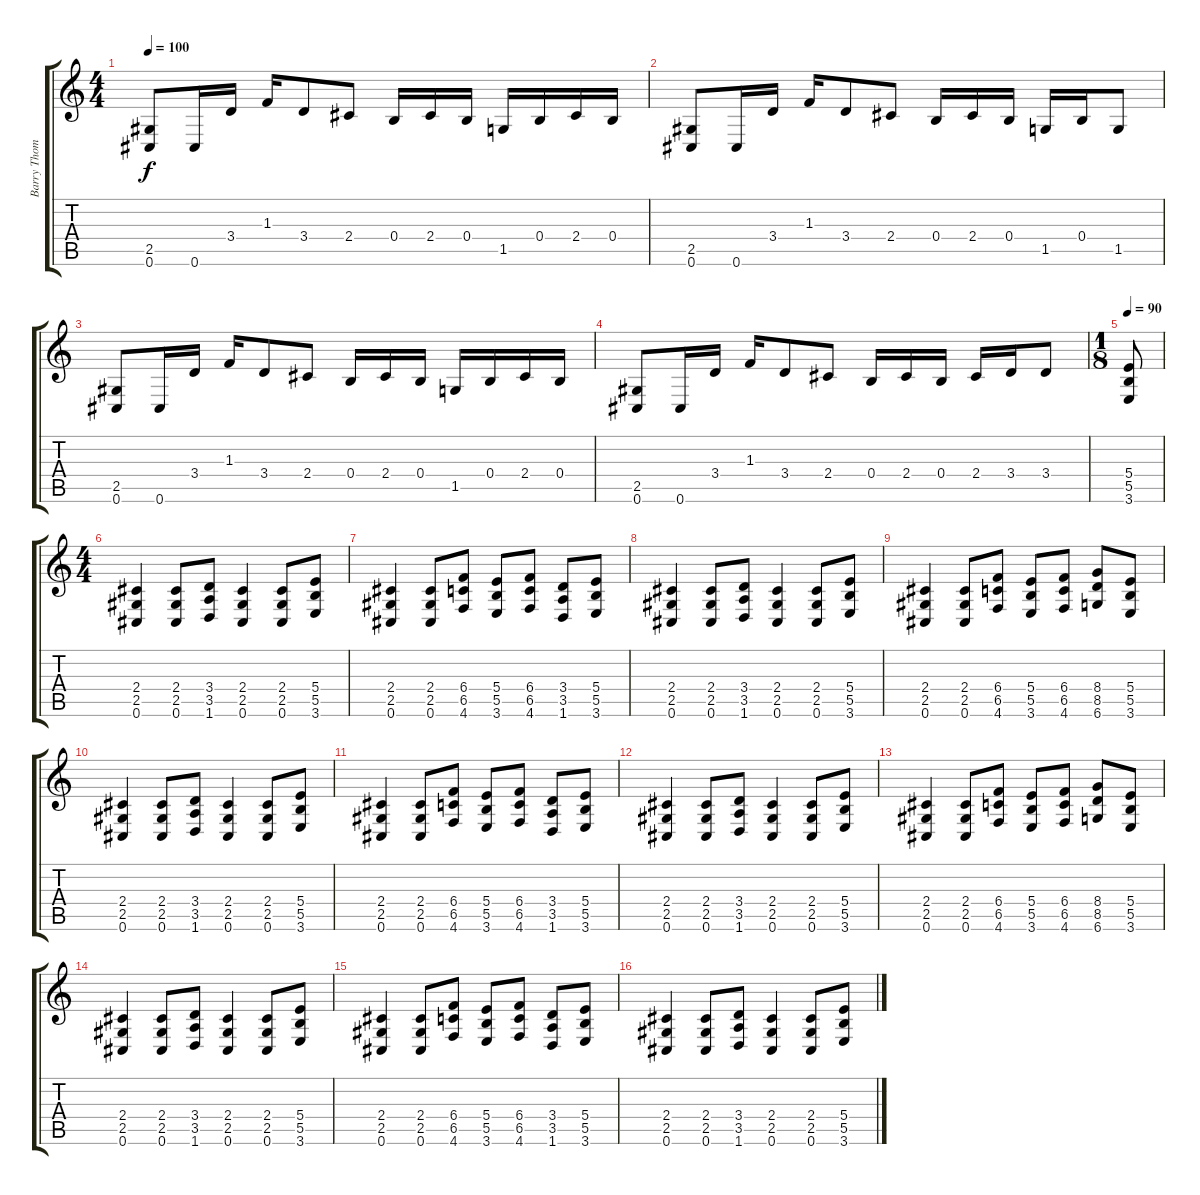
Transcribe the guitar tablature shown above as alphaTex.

\track ("Barry Thomson" "Barry Thom") {instrument overdrivenguitar}
\staff {score tabs}
\tuning (Db4 Ab3 E3 B2 Gb2 Db2) {hide}
\ts (4 4)
\tempo 100
\clef g2
\ks c
(2.5 0.6).8{dy f} 0.6.16 3.4.16 1.3.16 3.4.8 2.4.8 0.4.16 2.4.16 0.4.16 1.5.16 0.4.16 2.4.16 0.4.16 |
(2.5 0.6).8 0.6.16 3.4.16 1.3.16 3.4.8 2.4.8 0.4.16 2.4.16 0.4.16 1.5.16 0.4.16 1.5.8 |
(2.5 0.6).8 0.6.16 3.4.16 1.3.16 3.4.8 2.4.8 0.4.16 2.4.16 0.4.16 1.5.16 0.4.16 2.4.16 0.4.16 |
(2.5 0.6).8 0.6.16 3.4.16 1.3.16 3.4.8 2.4.8 0.4.16 2.4.16 0.4.16 2.4.16 3.4.16 3.4.8 |
\ts (1 8)
\tempo 90
(5.4 5.5 3.6).8 |
\ts (4 4)
(2.4 2.5 0.6).4 (2.4 2.5 0.6).8 (3.4 3.5 1.6).8 (2.4 2.5 0.6).4 (2.4 2.5 0.6).8 (5.4 5.5 3.6).8 |
(2.4 2.5 0.6).4 (2.4 2.5 0.6).8 (6.4 6.5 4.6).8 (5.4 5.5 3.6).8 (6.4 6.5 4.6).8 (3.4 3.5 1.6).8 (5.4 5.5 3.6).8 |
(2.4 2.5 0.6).4 (2.4 2.5 0.6).8 (3.4 3.5 1.6).8 (2.4 2.5 0.6).4 (2.4 2.5 0.6).8 (5.4 5.5 3.6).8 |
(2.4 2.5 0.6).4 (2.4 2.5 0.6).8 (6.4 6.5 4.6).8 (5.4 5.5 3.6).8 (6.4 6.5 4.6).8 (8.4 8.5 6.6).8 (5.4 5.5 3.6).8 |
(2.4 2.5 0.6).4 (2.4 2.5 0.6).8 (3.4 3.5 1.6).8 (2.4 2.5 0.6).4 (2.4 2.5 0.6).8 (5.4 5.5 3.6).8 |
(2.4 2.5 0.6).4 (2.4 2.5 0.6).8 (6.4 6.5 4.6).8 (5.4 5.5 3.6).8 (6.4 6.5 4.6).8 (3.4 3.5 1.6).8 (5.4 5.5 3.6).8 |
(2.4 2.5 0.6).4 (2.4 2.5 0.6).8 (3.4 3.5 1.6).8 (2.4 2.5 0.6).4 (2.4 2.5 0.6).8 (5.4 5.5 3.6).8 |
(2.4 2.5 0.6).4 (2.4 2.5 0.6).8 (6.4 6.5 4.6).8 (5.4 5.5 3.6).8 (6.4 6.5 4.6).8 (8.4 8.5 6.6).8 (5.4 5.5 3.6).8 |
(2.4 2.5 0.6).4 (2.4 2.5 0.6).8 (3.4 3.5 1.6).8 (2.4 2.5 0.6).4 (2.4 2.5 0.6).8 (5.4 5.5 3.6).8 |
(2.4 2.5 0.6).4 (2.4 2.5 0.6).8 (6.4 6.5 4.6).8 (5.4 5.5 3.6).8 (6.4 6.5 4.6).8 (3.4 3.5 1.6).8 (5.4 5.5 3.6).8 |
(2.4 2.5 0.6).4 (2.4 2.5 0.6).8 (3.4 3.5 1.6).8 (2.4 2.5 0.6).4 (2.4 2.5 0.6).8 (5.4 5.5 3.6).8
